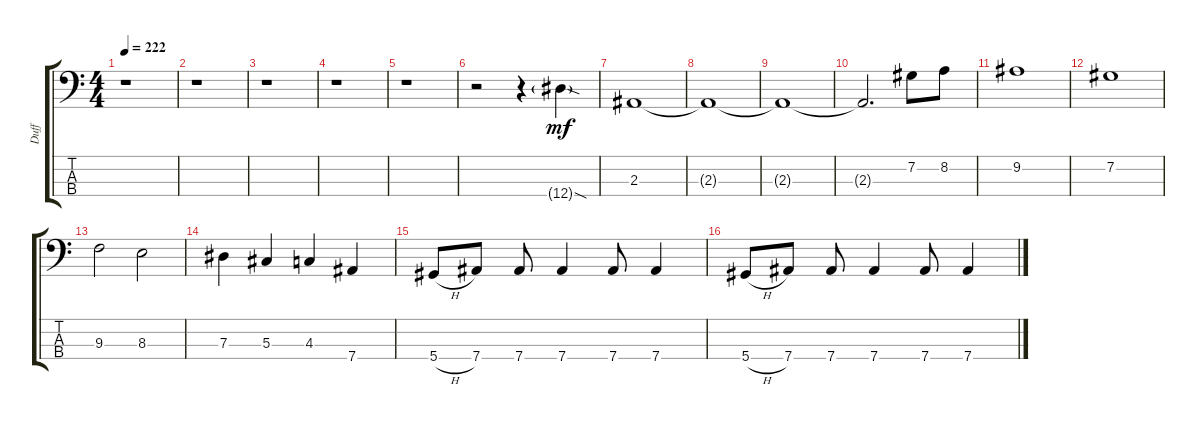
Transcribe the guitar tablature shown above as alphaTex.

\track ("Duff" "Duff") {instrument electricbassfinger}
\staff {score tabs}
\tuning (Gb2 Db2 Ab1 Eb1) {hide}
\ts (4 4)
\tempo 222
\clef f4
\ks c
r.1{dy mf instrument electricbassfinger} |
r.1 |
r.1 |
r.1 |
r.1 |
r.2 r.4 12.4{sod g}.4 |
2.3.1 |
2.3{t}.1 |
2.3{t}.1 |
2.3{t}.2{d} 7.2.8 8.2.8 |
9.2.1 |
7.2.1 |
9.3.2 8.3.2 |
7.3.4 5.3.4 4.3.4 7.4.4 |
5.4{h}.8 7.4.8 7.4.8 7.4.4 7.4.8 7.4.4 |
5.4{h}.8 7.4.8 7.4.8 7.4.4 7.4.8 7.4.4
